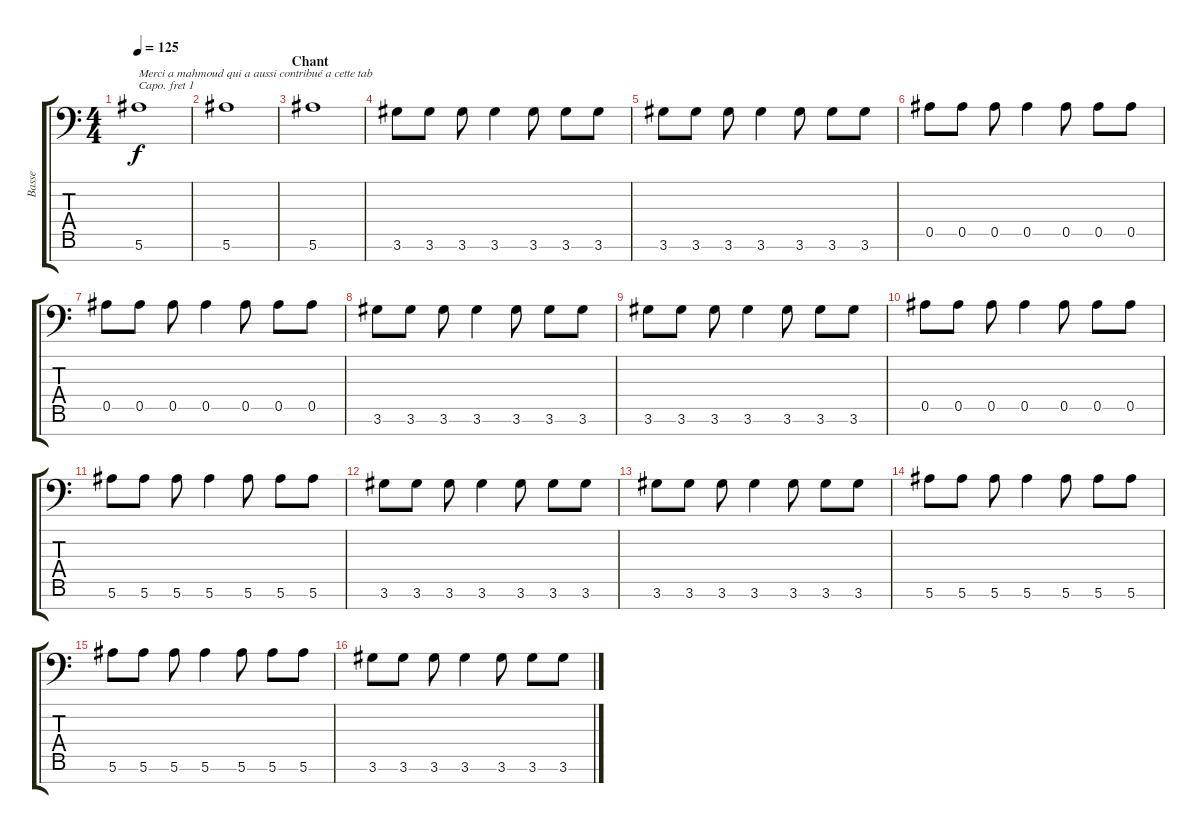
\track ("Basse" "Basse") {instrument electricbassfinger}
\staff {score tabs}
\capo 1
\tuning (E4 B3 G3 D3 A2 E2 A1) {hide}
\ts (4 4)
\tempo 125
\clef f4
\ks c
5.6.1{txt "Merci a mahmoud qui a aussi contribué a cette tab" dy f instrument electricbassfinger} |
5.6.1 |
\section ("" "Chant")
5.6.1 |
3.6.8 3.6.8 3.6.8 3.6.4 3.6.8 3.6.8 3.6.8 |
3.6.8 3.6.8 3.6.8 3.6.4 3.6.8 3.6.8 3.6.8 |
0.5.8 0.5.8 0.5.8 0.5.4 0.5.8 0.5.8 0.5.8 |
0.5.8 0.5.8 0.5.8 0.5.4 0.5.8 0.5.8 0.5.8 |
3.6.8 3.6.8 3.6.8 3.6.4 3.6.8 3.6.8 3.6.8 |
3.6.8 3.6.8 3.6.8 3.6.4 3.6.8 3.6.8 3.6.8 |
0.5.8 0.5.8 0.5.8 0.5.4 0.5.8 0.5.8 0.5.8 |
5.6.8 5.6.8 5.6.8 5.6.4 5.6.8 5.6.8 5.6.8 |
3.6.8 3.6.8 3.6.8 3.6.4 3.6.8 3.6.8 3.6.8 |
3.6.8 3.6.8 3.6.8 3.6.4 3.6.8 3.6.8 3.6.8 |
5.6.8 5.6.8 5.6.8 5.6.4 5.6.8 5.6.8 5.6.8 |
5.6.8 5.6.8 5.6.8 5.6.4 5.6.8 5.6.8 5.6.8 |
3.6.8 3.6.8 3.6.8 3.6.4 3.6.8 3.6.8 3.6.8
